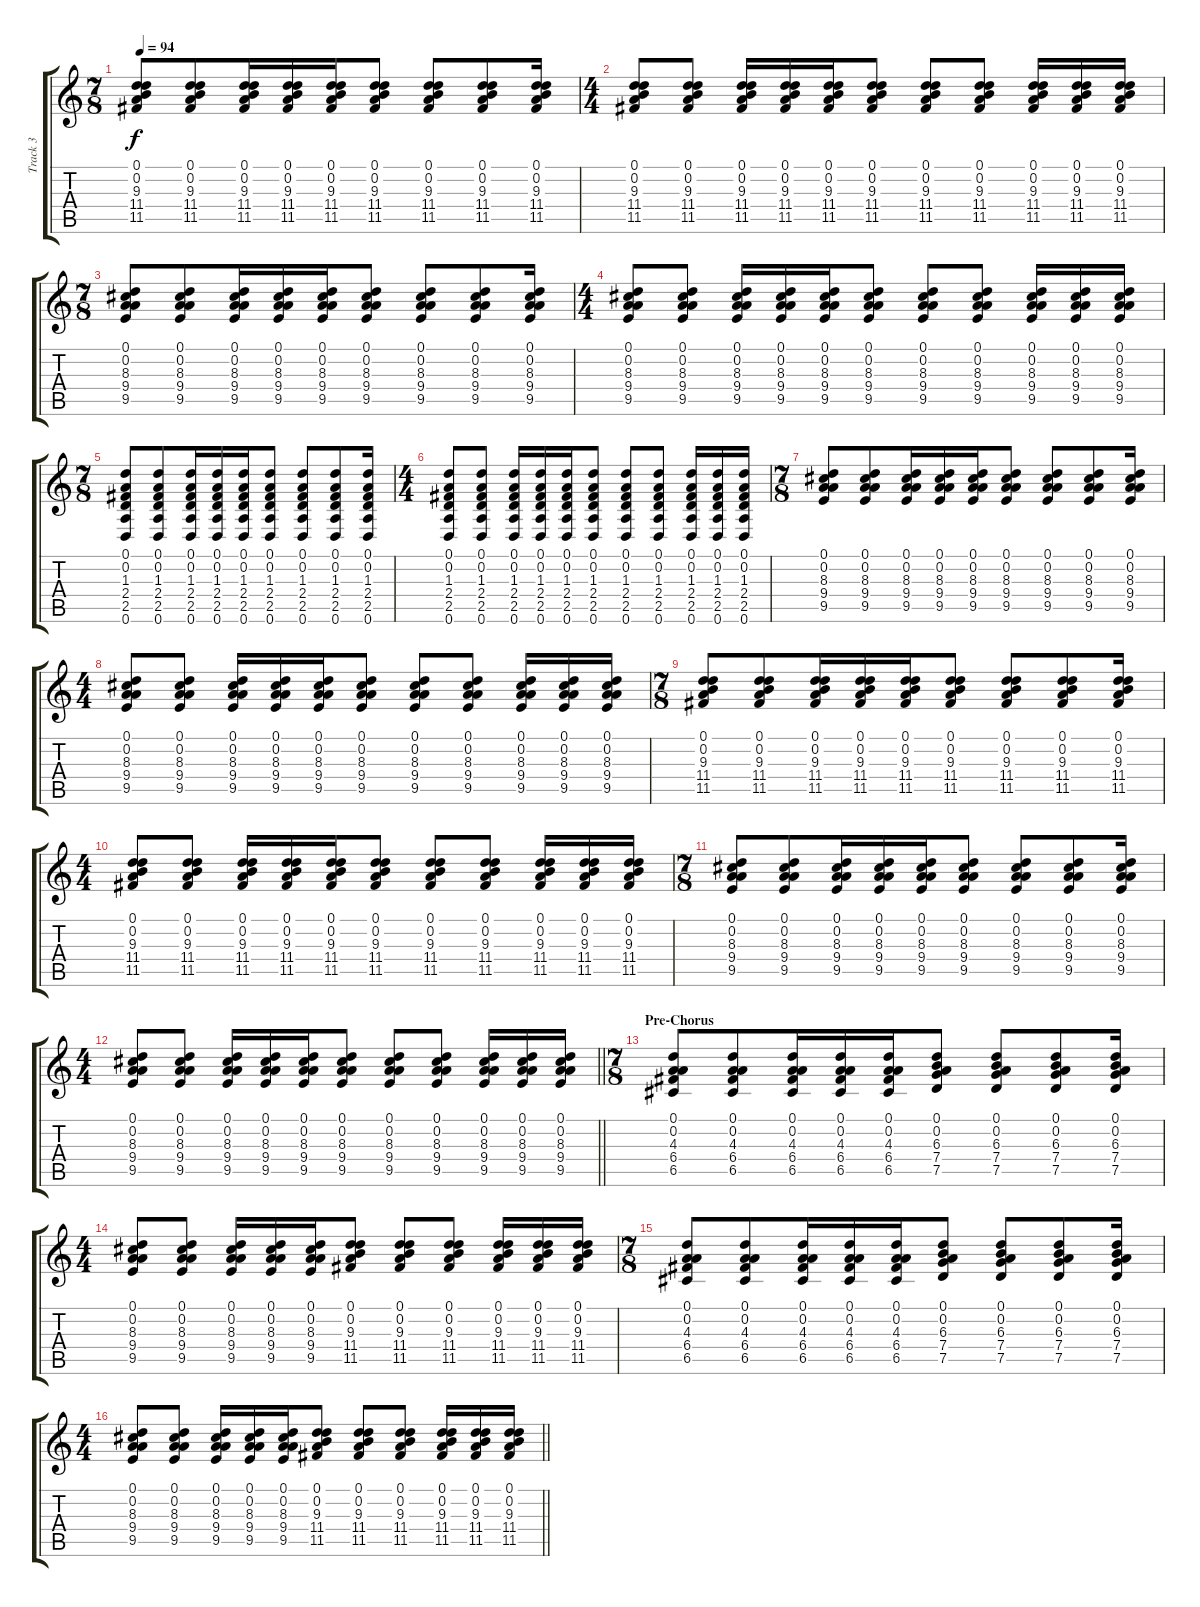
\track ("Track 3" "Track 3") {instrument acousticguitarsteel}
\staff {score tabs}
\tuning (D4 A3 F3 C3 G2 D2) {hide}
\ts (7 8)
\tempo 94
\clef g2
\ks c
(0.1 0.2 9.3 11.4 11.5).8{dy f} (0.1 0.2 9.3 11.4 11.5).8 (0.1 0.2 9.3 11.4 11.5).16 (0.1 0.2 9.3 11.4 11.5).16 (0.1 0.2 9.3 11.4 11.5).16 (0.1 0.2 9.3 11.4 11.5).8 (0.1 0.2 9.3 11.4 11.5).8 (0.1 0.2 9.3 11.4 11.5).8 (0.1 0.2 9.3 11.4 11.5).16 |
\ts (4 4)
(0.1 0.2 9.3 11.4 11.5).8 (0.1 0.2 9.3 11.4 11.5).8 (0.1 0.2 9.3 11.4 11.5).16 (0.1 0.2 9.3 11.4 11.5).16 (0.1 0.2 9.3 11.4 11.5).16 (0.1 0.2 9.3 11.4 11.5).8 (0.1 0.2 9.3 11.4 11.5).8 (0.1 0.2 9.3 11.4 11.5).8 (0.1 0.2 9.3 11.4 11.5).16 (0.1 0.2 9.3 11.4 11.5).16 (0.1 0.2 9.3 11.4 11.5).16 |
\ts (7 8)
(0.1 0.2 8.3 9.4 9.5).8 (0.1 0.2 8.3 9.4 9.5).8 (0.1 0.2 8.3 9.4 9.5).16 (0.1 0.2 8.3 9.4 9.5).16 (0.1 0.2 8.3 9.4 9.5).16 (0.1 0.2 8.3 9.4 9.5).8 (0.1 0.2 8.3 9.4 9.5).8 (0.1 0.2 8.3 9.4 9.5).8 (0.1 0.2 8.3 9.4 9.5).16 |
\ts (4 4)
(0.1 0.2 8.3 9.4 9.5).8 (0.1 0.2 8.3 9.4 9.5).8 (0.1 0.2 8.3 9.4 9.5).16 (0.1 0.2 8.3 9.4 9.5).16 (0.1 0.2 8.3 9.4 9.5).16 (0.1 0.2 8.3 9.4 9.5).8 (0.1 0.2 8.3 9.4 9.5).8 (0.1 0.2 8.3 9.4 9.5).8 (0.1 0.2 8.3 9.4 9.5).16 (0.1 0.2 8.3 9.4 9.5).16 (0.1 0.2 8.3 9.4 9.5).16 |
\ts (7 8)
(0.1 0.2 1.3 2.4 2.5 0.6).8 (0.1 0.2 1.3 2.4 2.5 0.6).8 (0.1 0.2 1.3 2.4 2.5 0.6).16 (0.1 0.2 1.3 2.4 2.5 0.6).16 (0.1 0.2 1.3 2.4 2.5 0.6).16 (0.1 0.2 1.3 2.4 2.5 0.6).8 (0.1 0.2 1.3 2.4 2.5 0.6).8 (0.1 0.2 1.3 2.4 2.5 0.6).8 (0.1 0.2 1.3 2.4 2.5 0.6).16 |
\ts (4 4)
(0.1 0.2 1.3 2.4 2.5 0.6).8 (0.1 0.2 1.3 2.4 2.5 0.6).8 (0.1 0.2 1.3 2.4 2.5 0.6).16 (0.1 0.2 1.3 2.4 2.5 0.6).16 (0.1 0.2 1.3 2.4 2.5 0.6).16 (0.1 0.2 1.3 2.4 2.5 0.6).8 (0.1 0.2 1.3 2.4 2.5 0.6).8 (0.1 0.2 1.3 2.4 2.5 0.6).8 (0.1 0.2 1.3 2.4 2.5 0.6).16 (0.1 0.2 1.3 2.4 2.5 0.6).16 (0.1 0.2 1.3 2.4 2.5 0.6).16 |
\ts (7 8)
(0.1 0.2 8.3 9.4 9.5).8 (0.1 0.2 8.3 9.4 9.5).8 (0.1 0.2 8.3 9.4 9.5).16 (0.1 0.2 8.3 9.4 9.5).16 (0.1 0.2 8.3 9.4 9.5).16 (0.1 0.2 8.3 9.4 9.5).8 (0.1 0.2 8.3 9.4 9.5).8 (0.1 0.2 8.3 9.4 9.5).8 (0.1 0.2 8.3 9.4 9.5).16 |
\ts (4 4)
(0.1 0.2 8.3 9.4 9.5).8 (0.1 0.2 8.3 9.4 9.5).8 (0.1 0.2 8.3 9.4 9.5).16 (0.1 0.2 8.3 9.4 9.5).16 (0.1 0.2 8.3 9.4 9.5).16 (0.1 0.2 8.3 9.4 9.5).8 (0.1 0.2 8.3 9.4 9.5).8 (0.1 0.2 8.3 9.4 9.5).8 (0.1 0.2 8.3 9.4 9.5).16 (0.1 0.2 8.3 9.4 9.5).16 (0.1 0.2 8.3 9.4 9.5).16 |
\ts (7 8)
(0.1 0.2 9.3 11.4 11.5).8 (0.1 0.2 9.3 11.4 11.5).8 (0.1 0.2 9.3 11.4 11.5).16 (0.1 0.2 9.3 11.4 11.5).16 (0.1 0.2 9.3 11.4 11.5).16 (0.1 0.2 9.3 11.4 11.5).8 (0.1 0.2 9.3 11.4 11.5).8 (0.1 0.2 9.3 11.4 11.5).8 (0.1 0.2 9.3 11.4 11.5).16 |
\ts (4 4)
(0.1 0.2 9.3 11.4 11.5).8 (0.1 0.2 9.3 11.4 11.5).8 (0.1 0.2 9.3 11.4 11.5).16 (0.1 0.2 9.3 11.4 11.5).16 (0.1 0.2 9.3 11.4 11.5).16 (0.1 0.2 9.3 11.4 11.5).8 (0.1 0.2 9.3 11.4 11.5).8 (0.1 0.2 9.3 11.4 11.5).8 (0.1 0.2 9.3 11.4 11.5).16 (0.1 0.2 9.3 11.4 11.5).16 (0.1 0.2 9.3 11.4 11.5).16 |
\ts (7 8)
(0.1 0.2 8.3 9.4 9.5).8 (0.1 0.2 8.3 9.4 9.5).8 (0.1 0.2 8.3 9.4 9.5).16 (0.1 0.2 8.3 9.4 9.5).16 (0.1 0.2 8.3 9.4 9.5).16 (0.1 0.2 8.3 9.4 9.5).8 (0.1 0.2 8.3 9.4 9.5).8 (0.1 0.2 8.3 9.4 9.5).8 (0.1 0.2 8.3 9.4 9.5).16 |
\ts (4 4)
\barLineRight lightlight
(0.1 0.2 8.3 9.4 9.5).8 (0.1 0.2 8.3 9.4 9.5).8 (0.1 0.2 8.3 9.4 9.5).16 (0.1 0.2 8.3 9.4 9.5).16 (0.1 0.2 8.3 9.4 9.5).16 (0.1 0.2 8.3 9.4 9.5).8 (0.1 0.2 8.3 9.4 9.5).8 (0.1 0.2 8.3 9.4 9.5).8 (0.1 0.2 8.3 9.4 9.5).16 (0.1 0.2 8.3 9.4 9.5).16 (0.1 0.2 8.3 9.4 9.5).16 |
\ts (7 8)
\section ("" "Pre-Chorus")
(0.1 0.2 4.3 6.4 6.5).8 (0.1 0.2 4.3 6.4 6.5).8 (0.1 0.2 4.3 6.4 6.5).16 (0.1 0.2 4.3 6.4 6.5).16 (0.1 0.2 4.3 6.4 6.5).16 (0.1 0.2 6.3 7.4 7.5).8 (0.1 0.2 6.3 7.4 7.5).8 (0.1 0.2 6.3 7.4 7.5).8 (0.1 0.2 6.3 7.4 7.5).16 |
\ts (4 4)
(0.1 0.2 8.3 9.4 9.5).8 (0.1 0.2 8.3 9.4 9.5).8 (0.1 0.2 8.3 9.4 9.5).16 (0.1 0.2 8.3 9.4 9.5).16 (0.1 0.2 8.3 9.4 9.5).16 (0.1 0.2 9.3 11.4 11.5).8 (0.1 0.2 9.3 11.4 11.5).8 (0.1 0.2 9.3 11.4 11.5).8 (0.1 0.2 9.3 11.4 11.5).16 (0.1 0.2 9.3 11.4 11.5).16 (0.1 0.2 9.3 11.4 11.5).16 |
\ts (7 8)
(0.1 0.2 4.3 6.4 6.5).8 (0.1 0.2 4.3 6.4 6.5).8 (0.1 0.2 4.3 6.4 6.5).16 (0.1 0.2 4.3 6.4 6.5).16 (0.1 0.2 4.3 6.4 6.5).16 (0.1 0.2 6.3 7.4 7.5).8 (0.1 0.2 6.3 7.4 7.5).8 (0.1 0.2 6.3 7.4 7.5).8 (0.1 0.2 6.3 7.4 7.5).16 |
\ts (4 4)
\barLineRight lightlight
(0.1 0.2 8.3 9.4 9.5).8 (0.1 0.2 8.3 9.4 9.5).8 (0.1 0.2 8.3 9.4 9.5).16 (0.1 0.2 8.3 9.4 9.5).16 (0.1 0.2 8.3 9.4 9.5).16 (0.1 0.2 9.3 11.4 11.5).8 (0.1 0.2 9.3 11.4 11.5).8 (0.1 0.2 9.3 11.4 11.5).8 (0.1 0.2 9.3 11.4 11.5).16 (0.1 0.2 9.3 11.4 11.5).16 (0.1 0.2 9.3 11.4 11.5).16
